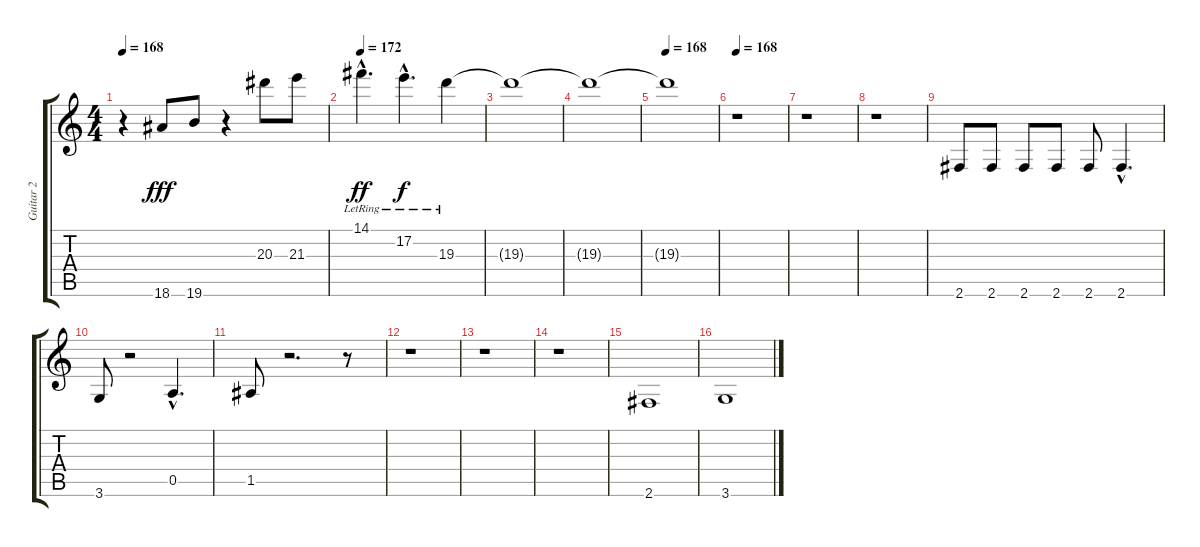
\track ("Guitar 2" "Guitar 2") {instrument distortionguitar}
\staff {score tabs}
\tuning (E4 B3 G3 D3 A2 E2) {hide}
\ts (4 4)
\tempo 168
\clef g2
\ks c
r.4{dy fff} 18.6.8 19.6.8 r.4 20.3.8 21.3.8 |
\tempo 172
14.1{hac lr}.4{d dy ff} 17.2{hac lr}.4{d dy f} 19.3{lr}.4 |
19.3{t}.1 |
19.3{t}.1 |
\tempo 168
19.3{t}.1 |
\tempo 168
r.1 |
r.1 |
r.1 |
2.6.8 2.6.8 2.6.8 2.6.8 2.6.8 2.6{hac}.4{d} |
3.6.8 r.2 0.5{hac}.4{d} |
1.5.8 r.2{d} r.8 |
r.1 |
r.1 |
r.1 |
2.6.1 |
3.6.1
